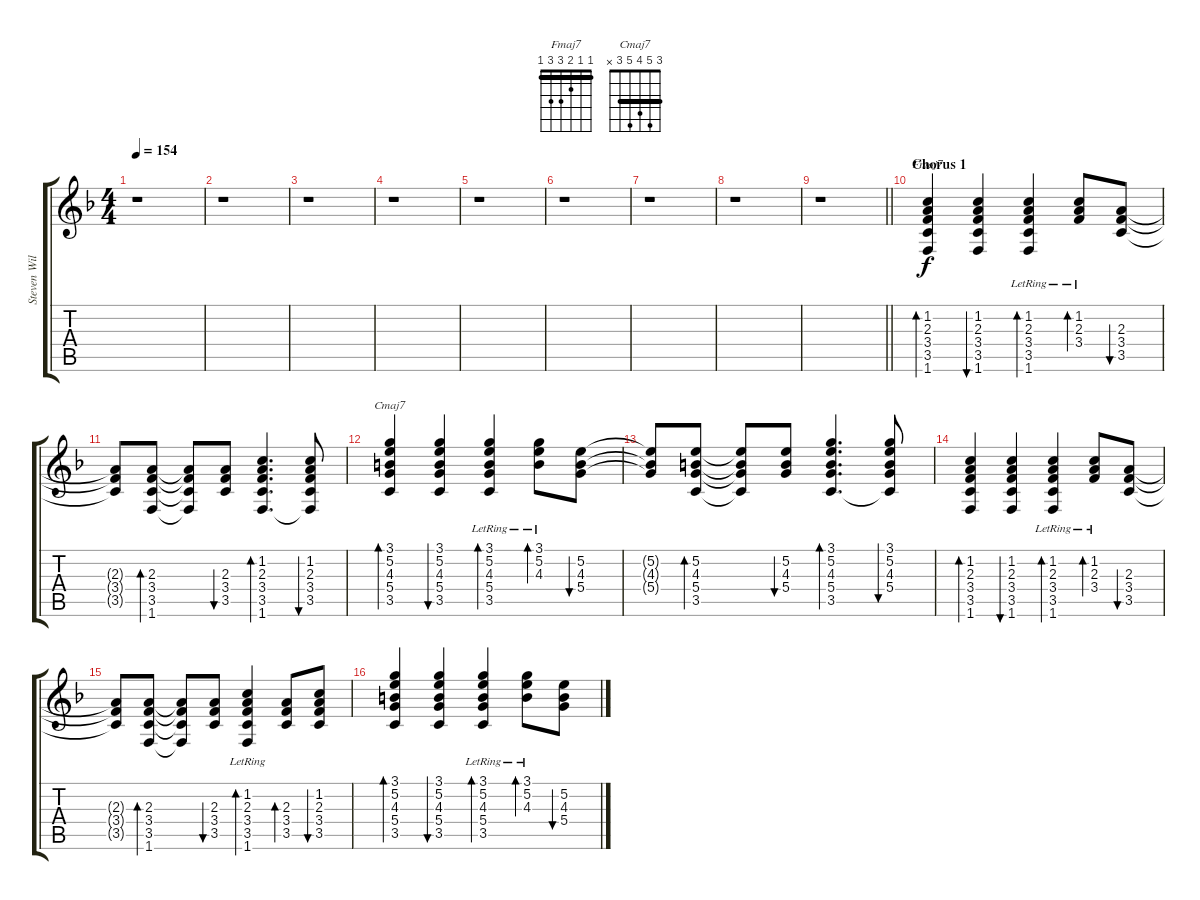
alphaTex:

\track ("Steven Wilson Acoustic Gtr. L" "Steven Wil") {instrument acousticguitarsteel}
\staff {score tabs}
\tuning (E4 B3 G3 D3 A2 E2) {hide}
\chord ("Fmaj7" 1 1 2 3 3 1) {barre 1}
\chord ("Cmaj7" 3 5 4 5 3 x) {barre 3}
\ts (4 4)
\tempo 154
\clef g2
\ks dminor
r.1{dy f} |
r.1 |
r.1 |
r.1 |
r.1 |
r.1 |
r.1 |
r.1 |
\barLineRight lightlight
r.1 |
\section ("" "Chorus 1")
(1.2 2.3 3.4 3.5 1.6).4{bd 60 ch "Fmaj7"} (1.2 2.3 3.4 3.5 1.6).4{bu 60} (1.2 2.3 3.4 3.5 1.6{lr}).4{bd 60} (1.2{lr} 2.3 3.4).8{bd 60} (2.3 3.4 3.5).8{bu 60} |
(2.3{t} 3.4{t} 3.5{t}).8 (2.3 3.4 3.5 1.6).8{bd 60} (2.3{t} 3.4{t} 3.5{t} 1.6{t}).8 (2.3 3.4 3.5).8{bu 60} (1.2 2.3 3.4 3.5 1.6).4{d bd 60} (1.2 2.3 3.4 3.5 1.6{t}).8{bu 60} |
(3.1 5.2 4.3 5.4 3.5).4{bd 60 ch "Cmaj7"} (3.1 5.2 4.3 5.4 3.5).4{bu 60} (3.1 5.2 4.3 5.4 3.5{lr}).4{bd 60} (3.1{lr} 5.2 4.3).8{bd 60} (5.2 4.3 5.4).8{bu 60} |
(5.2{t} 4.3{t} 5.4{t}).8 (5.2 4.3 5.4 3.5).8{bd 60} (5.2{t} 4.3{t} 5.4{t} 3.5{t}).8 (5.2 4.3 5.4).8{bu 60} (3.1 5.2 4.3 5.4 3.5).4{d bd 60} (3.1 5.2 4.3 5.4 3.5{t}).8{bu 60} |
(1.2 2.3 3.4 3.5 1.6).4{bd 60} (1.2 2.3 3.4 3.5 1.6).4{bu 60} (1.2 2.3 3.4 3.5 1.6{lr}).4{bd 60} (1.2{lr} 2.3 3.4).8{bd 60} (2.3 3.4 3.5).8{bu 60} |
(2.3{t} 3.4{t} 3.5{t}).8 (2.3 3.4 3.5 1.6).8{bd 60} (2.3{t} 3.4{t} 3.5{t} 1.6{t}).8 (2.3 3.4 3.5).8{bu 60} (1.2{lr} 2.3 3.4 3.5 1.6).4{bd 60} (2.3 3.4 3.5).8{bd 60} (1.2 2.3 3.4 3.5).8{bu 60} |
(3.1 5.2 4.3 5.4 3.5).4{bd 60} (3.1 5.2 4.3 5.4 3.5).4{bu 60} (3.1 5.2 4.3 5.4 3.5{lr}).4{bd 60} (3.1{lr} 5.2 4.3).8{bd 60} (5.2 4.3 5.4).8{bu 60}
